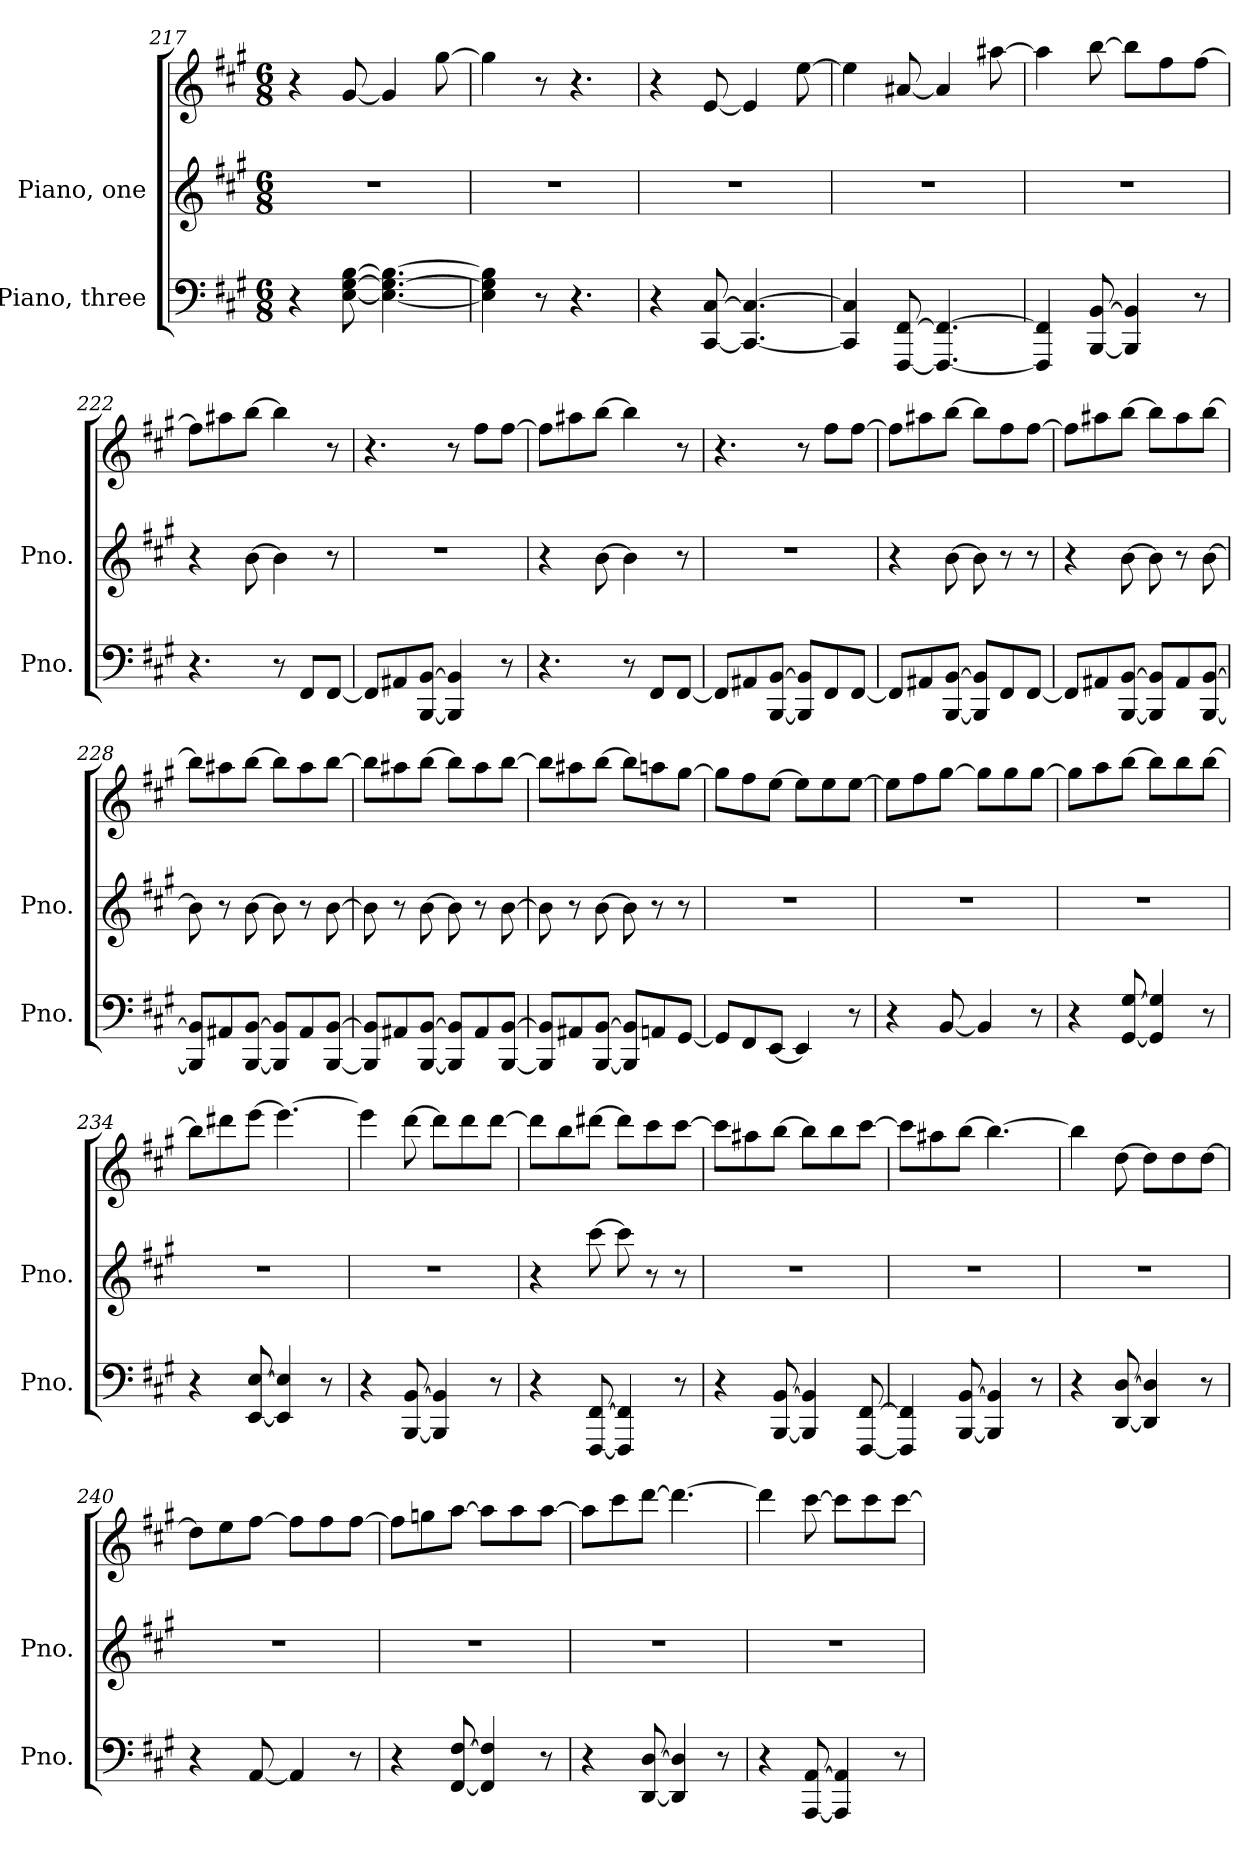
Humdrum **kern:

**kern	**kern	**kern
*part2	*part1	*part1
*staff3	*staff2	*staff1
*I"Piano, three	*I"Piano, one	*
*I'Pno.	*I'Pno.	*
*clefF4	*clefG2	*clefG2
*k[f#c#g#]	*k[f#c#g#]	*k[f#c#g#]
*M6/8	*M6/8	*M6/8
=217	=217	=217
4r	2.r	4r
[8E\ [8G#\ [8B\	.	[8g#/
4.E\_ 4.G#\_ 4.B\_	.	4g#/]
.	.	[8gg#\
=218	=218	=218
4E\] 4G#\] 4B\]	2.r	4gg#\]
8r	.	8r
4.r	.	4.r
=219	=219	=219
4r	2.r	4r
[8CC#/ [8C#/	.	[8e/
4.CC#/_ 4.C#/_	.	4e/]
.	.	[8ee\
!!LO:LB:g=z
=220	=220	=220
4CC#/] 4C#/]	2.r	4ee\]
[8FFF#/ [8FF#/	.	[8a#X/
4.FFF#/_ 4.FF#/_	.	4a#/]
.	.	[8aa#X\
=221	=221	=221
4FFF#/] 4FF#/]	2.r	4aa#\]
[8BBB/ [8BB/	.	[8bb\
4BBB/] 4BB/]	.	8bb\L]
.	.	8ff#\
8r	.	[8ff#\J
=222	=222	=222
4.r	4r	8ff#\L]
.	.	8aa#X\
.	[8b\	[8bb\J
8r	4b\]	4bb\]
8FF#/L	.	.
[8FF#/J	8r	8r
=223	=223	=223
8FF#/L]	2.r	4.r
8AA#X/	.	.
[8BBB/ [8BB/J	.	.
4BBB/] 4BB/]	.	8r
.	.	8ff#\L
8r	.	[8ff#\J
=224	=224	=224
4.r	4r	8ff#\L]
.	.	8aa#X\
.	[8b\	[8bb\J
8r	4b\]	4bb\]
8FF#/L	.	.
[8FF#/J	8r	8r
!!LO:LB:g=z
=225	=225	=225
8FF#/L]	2.r	4.r
8AA#X/	.	.
[8BBB/ [8BB/J	.	.
8BBB/] 8BB/]L	.	8r
8FF#/	.	8ff#\L
[8FF#/J	.	[8ff#\J
=226	=226	=226
8FF#/L]	4r	8ff#\L]
8AA#X/	.	8aa#X\
[8BBB/ [8BB/J	[8b\	[8bb\J
8BBB/] 8BB/]L	8b\]	8bb\L]
8FF#/	8r	8ff#\
[8FF#/J	8r	[8ff#\J
=227	=227	=227
8FF#/L]	4r	8ff#\L]
8AA#X/	.	8aa#X\
[8BBB/ [8BB/J	[8b\	[8bb\J
8BBB/] 8BB/]L	8b\]	8bb\L]
8AA#/	8r	8aa#\
[8BBB/ [8BB/J	[8b\	[8bb\J
=228	=228	=228
8BBB/] 8BB/]L	8b\]	8bb\L]
8AA#X/	8r	8aa#X\
[8BBB/ [8BB/J	[8b\	[8bb\J
8BBB/] 8BB/]L	8b\]	8bb\L]
8AA#/	8r	8aa#\
[8BBB/ [8BB/J	[8b\	[8bb\J
!!LO:PB:g=z
=229	=229	=229
8BBB/] 8BB/]L	8b\]	8bb\L]
8AA#X/	8r	8aa#X\
[8BBB/ [8BB/J	[8b\	[8bb\J
8BBB/] 8BB/]L	8b\]	8bb\L]
8AA#/	8r	8aa#\
[8BBB/ [8BB/J	[8b\	[8bb\J
=230	=230	=230
8BBB/] 8BB/]L	8b\]	8bb\L]
8AA#X/	8r	8aa#X\
[8BBB/ [8BB/J	[8b\	[8bb\J
8BBB/] 8BB/]L	8b\]	8bb\L]
8AAn/	8r	8aan\
[8GG#/J	8r	[8gg#\J
=231	=231	=231
8GG#/L]	2.r	8gg#\L]
8FF#/	.	8ff#\
[8EE/J	.	[8ee\J
4EE/]	.	8ee\L]
.	.	8ee\
8r	.	[8ee\J
=232	=232	=232
4r	2.r	8ee\L]
.	.	8ff#\
[8BB/	.	[8gg#\J
4BB/]	.	8gg#\L]
.	.	8gg#\
8r	.	[8gg#\J
!!LO:LB:g=z
=233	=233	=233
4r	2.r	8gg#\L]
.	.	8aa\
[8GG#/ [8G#/	.	[8bb\J
4GG#/] 4G#/]	.	8bb\L]
.	.	8bb\
8r	.	[8bb\J
=234	=234	=234
4r	2.r	8bb\L]
.	.	8ddd#X\
[8EE/ [8E/	.	[8eee\J
4EE/] 4E/]	.	4.eee\_
8r	.	.
=235	=235	=235
4r	2.r	4eee\]
[8BBB/ [8BB/	.	[8ddd\
4BBB/] 4BB/]	.	8ddd\L]
.	.	8ddd\
8r	.	[8ddd\J
=236	=236	=236
4r	4r	8ddd\L]
.	.	8bb\
[8FFF#/ [8FF#/	[8ccc#\	[8ddd#X\J
4FFF#/] 4FF#/]	8ccc#\]	8ddd#\L]
.	8r	8ccc#\
8r	8r	[8ccc#\J
!!LO:LB:g=z
=237	=237	=237
4r	2.r	8ccc#\L]
.	.	8aa#X\
[8BBB/ [8BB/	.	[8bb\J
4BBB/] 4BB/]	.	8bb\L]
.	.	8bb\
[8FFF#/ [8FF#/	.	[8ccc#\J
=238	=238	=238
4FFF#/] 4FF#/]	2.r	8ccc#\L]
.	.	8aa#X\
[8BBB/ [8BB/	.	[8bb\J
4BBB/] 4BB/]	.	4.bb\_
8r	.	.
=239	=239	=239
4r	2.r	4bb\]
[8DD/ [8D/	.	[8dd\
4DD/] 4D/]	.	8dd\L]
.	.	8dd\
8r	.	[8dd\J
=240	=240	=240
4r	2.r	8dd\L]
.	.	8ee\
[8AA/	.	[8ff#\J
4AA/]	.	8ff#\L]
.	.	8ff#\
8r	.	[8ff#\J
!!LO:LB:g=z
=241	=241	=241
4r	2.r	8ff#\L]
.	.	8ggn\
[8FF#/ [8F#/	.	[8aa\J
4FF#/] 4F#/]	.	8aa\L]
.	.	8aa\
8r	.	[8aa\J
=242	=242	=242
4r	2.r	8aa\L]
.	.	8ccc#\
[8DD/ [8D/	.	[8ddd\J
4DD/] 4D/]	.	4.ddd\_
8r	.	.
=243	=243	=243
4r	2.r	4ddd\]
[8AAA/ [8AA/	.	[8ccc#\
4AAA/] 4AA/]	.	8ccc#\L]
.	.	8ccc#\
8r	.	[8ccc#\J
=	=	=
*-	*-	*-
